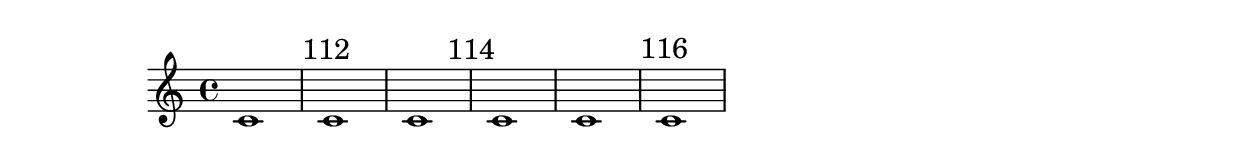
%% Do not edit this file; it is automatically
%% generated from LSR http://lsr.dsi.unimi.it
%% This file is in the public domain.
\version "2.13.10"

\header {
  lsrtags = "rhythms"

%% Translation of GIT committish: 45fc8488655f9ea122d1ec6e3328892618bd6971
  texidoces = "

Los números de compás se alinean de forma predeterminada por la
derecha con su objeto padre. Éste es por lo general el borde
izquierdo de una línea o, si los números se imprimen dentro de la
línea, el lado izquierdo de una línea divisoria.  Los números
también se pueden situar directamente sobre la barra de compás o
alineados por la izquierda con ella.

"

  doctitlees = "Alineación de los números de compás"

%% Translation of GIT committish: d96023d8792c8af202c7cb8508010c0d3648899d
  texidocde = "
Taktnummern sind standardmäßig links an ihrem Ursprungsobjet
ausgerichtet.  Das ist normalerweise die linke Ecke einer Linie oder,
wenn die Nummern innerhalb einer Zeile gesetzt werden, auf der
linken Seite eines Taktstrichs.  Die Nummern können auch
direkt über dem Taktstrich positioniert werden oder rechts vom
Taktstrich gesetzt werden.

"
  doctitlede = "Taktnummern ausrichten"


%% Translation of GIT committish: 21c8461ea87cd670a35a40b91d3ef20de03a0409
  texidocfr = "
Les numéros de mesure s'alignent en principe sur la droite de l'objet
dont ils dépendent.  C'est normalement le coin gauche de la portée ou,
en cours de ligne, à gauche de la barre.  Vous pouvez toutefois les
centrer par rapport à la barre ou les afficher à droite de la barre.

"
  doctitlefr = "Alignement des numéros de mesure"

  texidoc = "
Bar numbers by default are right-aligned to their parent object. This
is usually the left edge of a line or, if numbers are printed within a
line, the left hand side of a bar line.  The numbers may also be
positioned directly over the bar line or left-aligned to the bar line.

"
  doctitle = "Aligning bar numbers"
} % begin verbatim

\relative c' {
  \set Score.currentBarNumber = #111
  \override Score.BarNumber #'break-visibility = #all-visible
  % Increase the size of the bar number by 2
  \override Score.BarNumber #'font-size = #2
  % Print a bar number every second measure
  \set Score.barNumberVisibility = #(every-nth-bar-number-visible 2)
  c1 | c1
  % Center-align bar numbers
  \override Score.BarNumber #'self-alignment-X = #CENTER
  c1 | c1
  % Left-align bar numbers
  \override Score.BarNumber #'self-alignment-X = #LEFT
  c1 | c1
}

